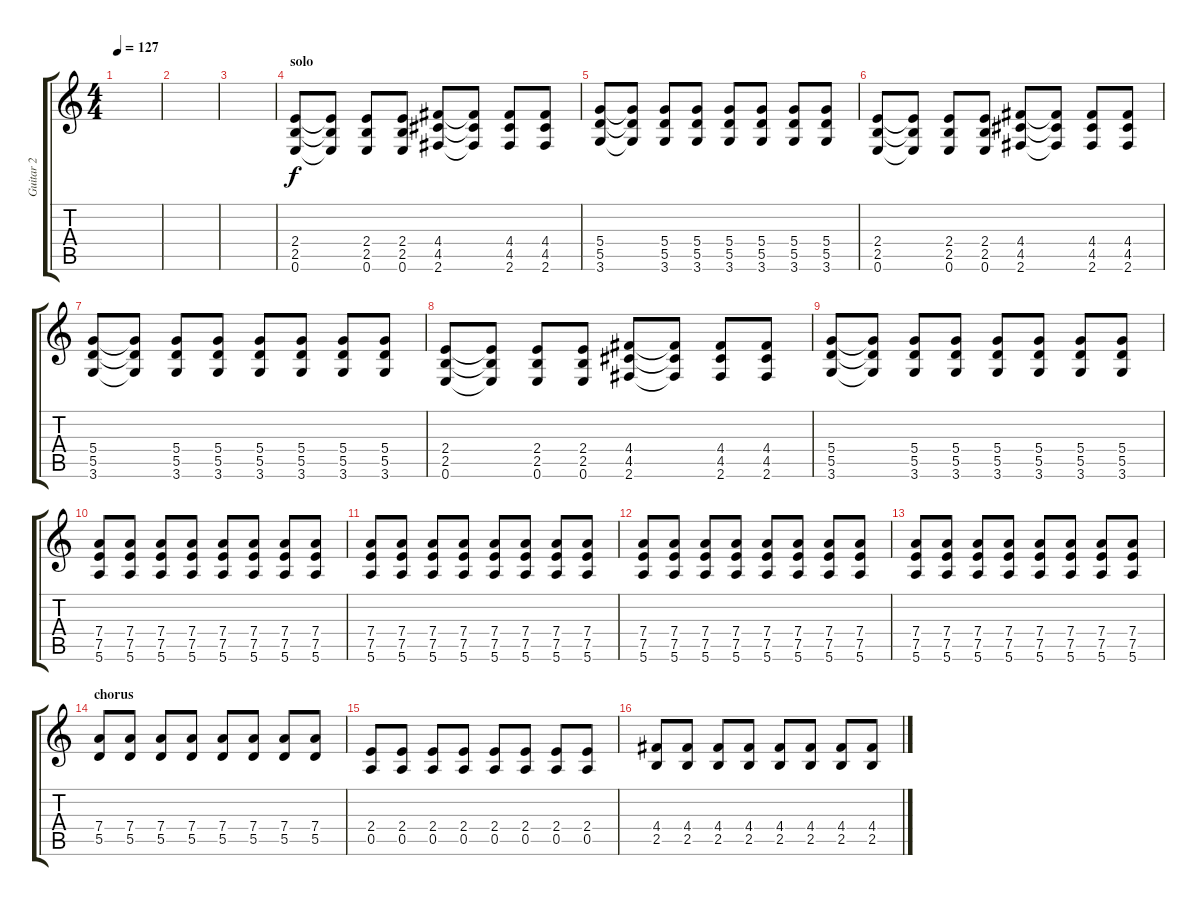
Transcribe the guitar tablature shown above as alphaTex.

\track ("Guitar 2" "Guitar 2") {instrument distortionguitar}
\staff {score tabs}
\tuning (E4 B3 G3 D3 A2 E2) {hide}
\ts (4 4)
\tempo 127
\clef g2
\ks c
|
|
|
\section ("" "solo")
(2.4 2.5 0.6).8 (2.4{t} 2.5{t} 0.6{t}).8 (2.4 2.5 0.6).8 (2.4 2.5 0.6).8 (4.4 4.5 2.6).8 (4.4{t} 4.5{t} 2.6{t}).8 (4.4 4.5 2.6).8 (4.4 4.5 2.6).8 |
(5.4 5.5 3.6).8 (5.4{t} 5.5{t} 3.6{t}).8 (5.4 5.5 3.6).8 (5.4 5.5 3.6).8 (5.4 5.5 3.6).8 (5.4 5.5 3.6).8 (5.4 5.5 3.6).8 (5.4 5.5 3.6).8 |
(2.4 2.5 0.6).8 (2.4{t} 2.5{t} 0.6{t}).8 (2.4 2.5 0.6).8 (2.4 2.5 0.6).8 (4.4 4.5 2.6).8 (4.4{t} 4.5{t} 2.6{t}).8 (4.4 4.5 2.6).8 (4.4 4.5 2.6).8 |
(5.4 5.5 3.6).8 (5.4{t} 5.5{t} 3.6{t}).8 (5.4 5.5 3.6).8 (5.4 5.5 3.6).8 (5.4 5.5 3.6).8 (5.4 5.5 3.6).8 (5.4 5.5 3.6).8 (5.4 5.5 3.6).8 |
(2.4 2.5 0.6).8 (2.4{t} 2.5{t} 0.6{t}).8 (2.4 2.5 0.6).8 (2.4 2.5 0.6).8 (4.4 4.5 2.6).8 (4.4{t} 4.5{t} 2.6{t}).8 (4.4 4.5 2.6).8 (4.4 4.5 2.6).8 |
(5.4 5.5 3.6).8 (5.4{t} 5.5{t} 3.6{t}).8 (5.4 5.5 3.6).8 (5.4 5.5 3.6).8 (5.4 5.5 3.6).8 (5.4 5.5 3.6).8 (5.4 5.5 3.6).8 (5.4 5.5 3.6).8 |
(7.4 7.5 5.6).8 (7.4 7.5 5.6).8 (7.4 7.5 5.6).8 (7.4 7.5 5.6).8 (7.4 7.5 5.6).8 (7.4 7.5 5.6).8 (7.4 7.5 5.6).8 (7.4 7.5 5.6).8 |
(7.4 7.5 5.6).8 (7.4 7.5 5.6).8 (7.4 7.5 5.6).8 (7.4 7.5 5.6).8 (7.4 7.5 5.6).8 (7.4 7.5 5.6).8 (7.4 7.5 5.6).8 (7.4 7.5 5.6).8 |
(7.4 7.5 5.6).8 (7.4 7.5 5.6).8 (7.4 7.5 5.6).8 (7.4 7.5 5.6).8 (7.4 7.5 5.6).8 (7.4 7.5 5.6).8 (7.4 7.5 5.6).8 (7.4 7.5 5.6).8 |
(7.4 7.5 5.6).8 (7.4 7.5 5.6).8 (7.4 7.5 5.6).8 (7.4 7.5 5.6).8 (7.4 7.5 5.6).8 (7.4 7.5 5.6).8 (7.4 7.5 5.6).8 (7.4 7.5 5.6).8 |
\section ("" "chorus")
(7.4 5.5).8{instrument electricguitarmuted} (7.4 5.5).8 (7.4 5.5).8 (7.4 5.5).8 (7.4 5.5).8 (7.4 5.5).8 (7.4 5.5).8 (7.4 5.5).8 |
(2.4 0.5).8 (2.4 0.5).8 (2.4 0.5).8 (2.4 0.5).8 (2.4 0.5).8 (2.4 0.5).8 (2.4 0.5).8 (2.4 0.5).8 |
(4.4 2.5).8 (4.4 2.5).8 (4.4 2.5).8 (4.4 2.5).8 (4.4 2.5).8 (4.4 2.5).8 (4.4 2.5).8 (4.4 2.5).8
